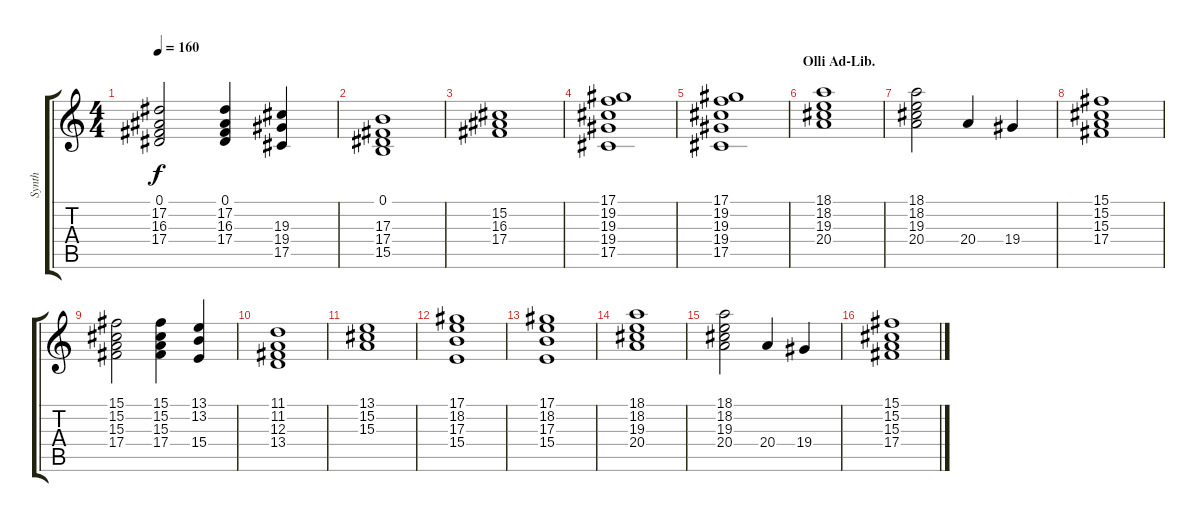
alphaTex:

\track ("Synth" "Synth") {instrument stringensemble1}
\staff {score tabs}
\tuning (Eb4 Bb3 Gb3 Db3 Ab2 Eb2) {hide}
\ts (4 4)
\tempo 160
\clef g2
\ks c
(0.1 17.2 16.3 17.4).2{dy f} (0.1 17.2 16.3 17.4).4 (19.3 19.4 17.5).4 |
(0.1 17.3 17.4 15.5).1 |
(15.2 16.3 17.4).1 |
(17.1 19.2 19.3 19.4 17.5).1 |
(17.1 19.2 19.3 19.4 17.5).1 |
\section ("" "Olli Ad-Lib.")
(18.1 18.2 19.3 20.4).1 |
(18.1 18.2 19.3 20.4).2 20.4.4 19.4.4 |
(15.1 15.2 15.3 17.4).1 |
(15.1 15.2 15.3 17.4).2 (15.1 15.2 15.3 17.4).4 (13.1 13.2 15.4).4 |
(11.1 11.2 12.3 13.4).1 |
(13.1 15.2 15.3).1 |
(17.1 18.2 17.3 15.4).1 |
(17.1 18.2 17.3 15.4).1 |
(18.1 18.2 19.3 20.4).1 |
(18.1 18.2 19.3 20.4).2 20.4.4 19.4.4 |
(15.1 15.2 15.3 17.4).1
